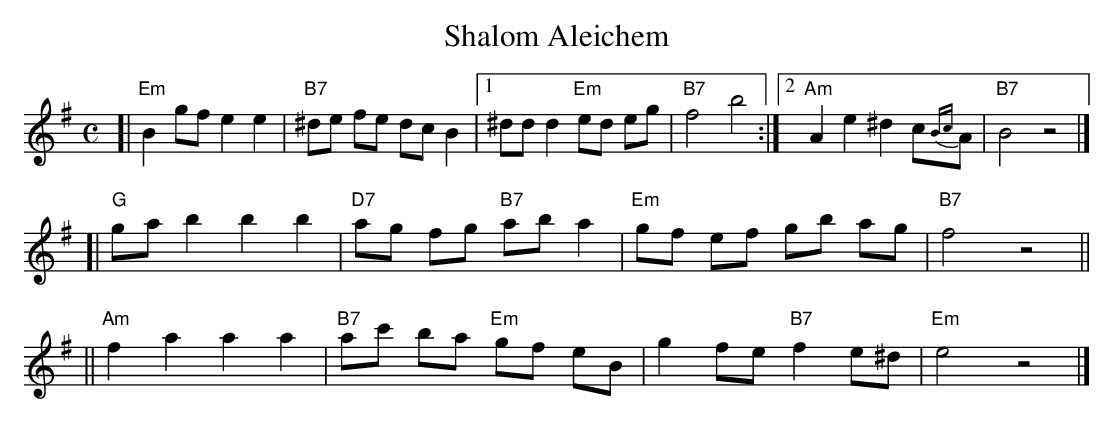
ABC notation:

X:1
T: Shalom Aleichem
M: C
L: 1/8
K: Em
[|"Em"B2 gf e2 e2 \
| "B7"^de fe dc B2 \
|1 ^dd d2 "Em"ed eg \
| "B7"f4 b4 \
:|2 "Am"A2 e2 ^d2 c{Bc}A \
| "B7"B4 z4 |]
[|"G"ga b2 b2 b2 \
| "D7"ag fg "B7"ab a2 \
| "Em"gf ef gb ag \
| "B7"f4 z4 ||
||"Am"f2 a2 a2 a2 \
| "B7"ac' ba "Em"gf eB \
| g2 fe "B7"f2 e^d \
| "Em"e4 z4 |]
